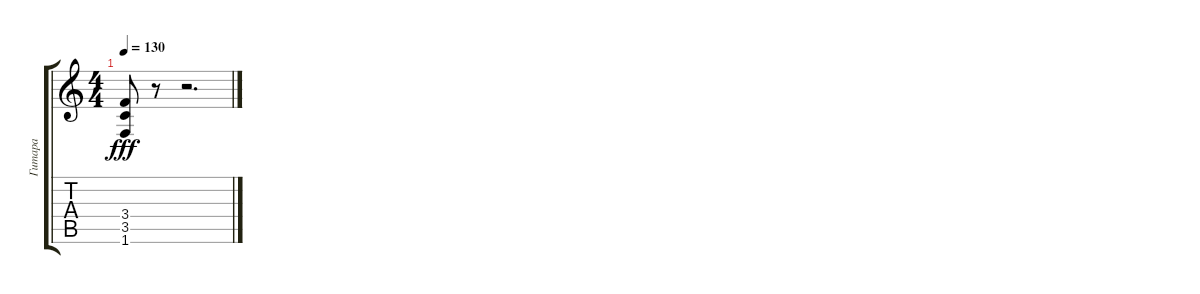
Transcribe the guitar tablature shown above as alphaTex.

\track ("Гитара" "Гитара") {instrument distortionguitar}
\staff {score tabs}
\tuning (E4 B3 G3 D3 A2 E2) {hide}
\ts (4 4)
\tempo 130
\clef g2
\ks c
(3.4 3.5 1.6).8{dy fff} r.8 r.2{d}
